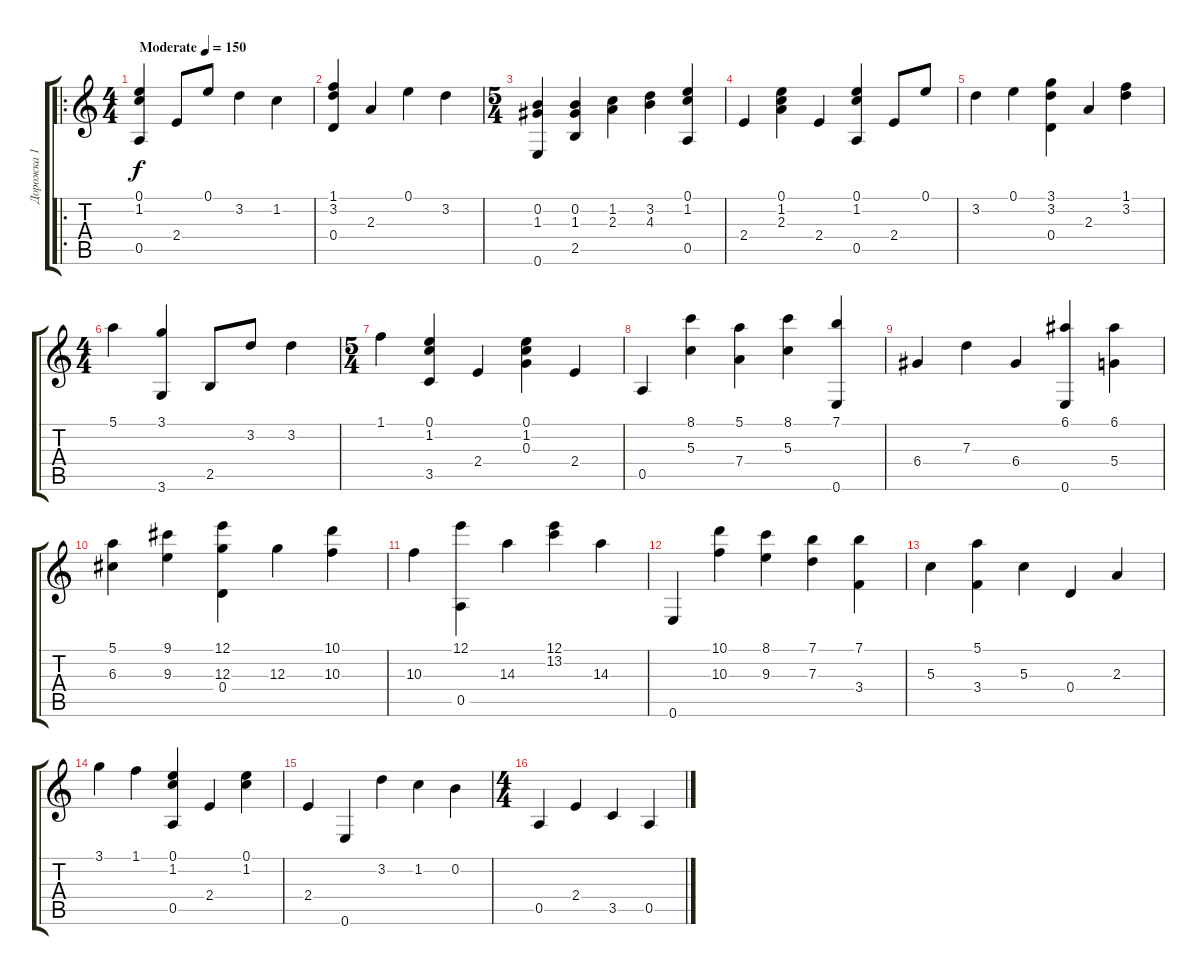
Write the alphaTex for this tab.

\track ("Дорожка 1" "Дорожка 1") {instrument acousticguitarsteel}
\staff {score tabs}
\tuning (E4 B3 G3 D3 A2 E2) {hide}
\ro
\ts (4 4)
\tempo (150 "Moderate")
\clef g2
\ks c
(0.1 1.2 0.5).4{dy f instrument acousticguitarsteel} 2.4.8 0.1.8 3.2.4 1.2.4 |
(1.1 3.2 0.4).4 2.3.4 0.1.4 3.2.4 |
\ts (5 4)
(0.2 1.3 0.6).4 (0.2 1.3 2.5).4 (1.2 2.3).4 (3.2 4.3).4 (0.1 1.2 0.5).4 |
2.4.4 (0.1 1.2 2.3).4 2.4.4 (0.1 1.2 0.5).4 2.4.8 0.1.8 |
3.2.4 0.1.4 (3.1 3.2 0.4).4 2.3.4 (1.1 3.2).4 |
\ts (4 4)
5.1.4 (3.1 3.6).4 2.5.8 3.2.8 3.2.4 |
\ts (5 4)
1.1.4 (0.1 1.2 3.5).4 2.4.4 (0.1 1.2 0.3).4 2.4.4 |
0.5.4 (8.1 5.3).4 (5.1 7.4).4 (8.1 5.3).4 (7.1 0.6).4 |
6.4.4 7.3.4 6.4.4 (6.1 0.6).4 (6.1 5.4).4 |
(5.1 6.3).4 (9.1 9.3).4 (12.1 12.3 0.4).4 12.3.4 (10.1 10.3).4 |
10.3.4 (12.1 0.5).4 14.3.4 (12.1 13.2).4 14.3.4 |
0.6.4 (10.1 10.3).4 (8.1 9.3).4 (7.1 7.3).4 (7.1 3.4).4 |
5.3.4 (5.1 3.4).4 5.3.4 0.4.4 2.3.4 |
3.1.4 1.1.4 (0.1 1.2 0.5).4 2.4.4 (0.1 1.2).4 |
2.4.4 0.6.4 3.2.4 1.2.4 0.2.4 |
\ts (4 4)
0.5.4 2.4.4 3.5.4 0.5.4
